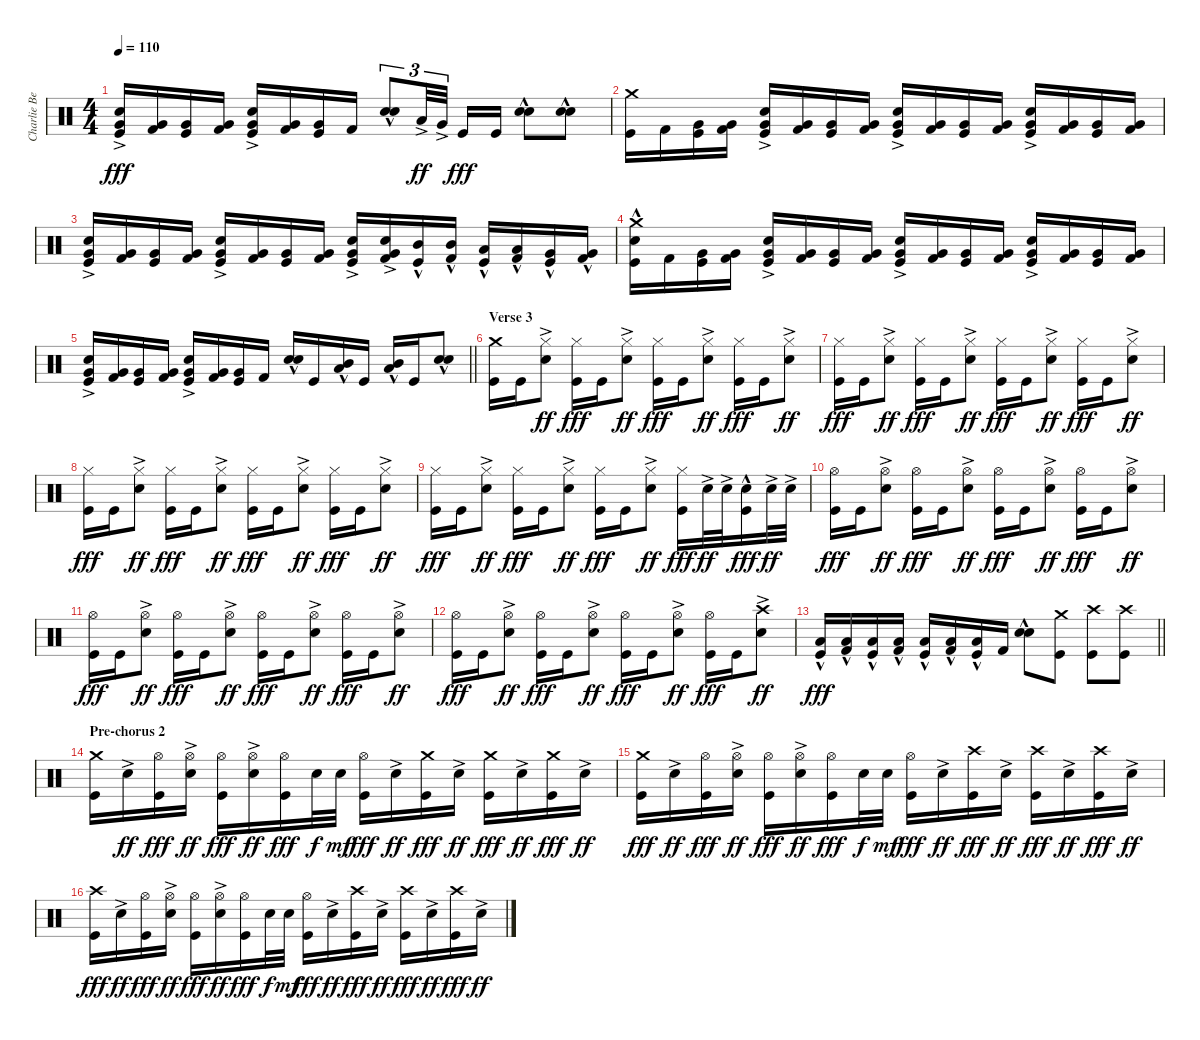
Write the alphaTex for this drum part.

\track ("Charlie Benante (Drums)" "Charlie Be") {instrument percussion}
\staff {score}
\articulation defaults
\ts (4 4)
\tempo 110
\clef neutral
\ks c
("Snare (hit) 2"{ac} "Very Low Tom (hit)" "Kick (hit)").16{dy fff} ("Very Low Tom (hit)" "Kick (hit) 2").16 ("Very Low Tom (hit)" "Kick (hit)").16 ("Very Low Tom (hit)" "Kick (hit) 2").16 ("Snare (hit) 2"{ac} "Very Low Tom (hit)" "Kick (hit)").16 ("Very Low Tom (hit)" "Kick (hit) 2").16 ("Very Low Tom (hit)" "Kick (hit)").16 "Kick (hit) 2".16 ("Snare (hit) 2"{hac} "Snare (hit) 2"{hac}).8{tu (3 2) bu 120} "Low Tom (hit)"{ac}.32{tu (3 2) dy ff} "Very Low Tom (hit)"{ac}.32{tu (3 2) beam splitsecondary} "Kick (hit)".16{dy fff} "Kick (hit)".16 ("Snare (hit) 2"{hac} "Snare (hit) 2"{hac}).8{bu 120} ("Snare (hit) 2"{hac} "Snare (hit) 2"{hac}).8{bd 120} |
("Crash medium (hit)" "Kick (hit)").16 "Kick (hit) 2".16 ("Very Low Tom (hit)" "Kick (hit)").16 ("Very Low Tom (hit)" "Kick (hit) 2").16 ("Snare (hit) 2"{ac} "Very Low Tom (hit)" "Kick (hit)").16 ("Very Low Tom (hit)" "Kick (hit) 2").16 ("Very Low Tom (hit)" "Kick (hit)").16 ("Very Low Tom (hit)" "Kick (hit) 2").16 ("Snare (hit) 2"{ac} "Very Low Tom (hit)" "Kick (hit)").16 ("Very Low Tom (hit)" "Kick (hit) 2").16 ("Very Low Tom (hit)" "Kick (hit)").16 ("Very Low Tom (hit)" "Kick (hit) 2").16 ("Snare (hit) 2"{ac} "Very Low Tom (hit)" "Kick (hit)").16 ("Very Low Tom (hit)" "Kick (hit) 2").16 ("Very Low Tom (hit)" "Kick (hit)").16 ("Very Low Tom (hit)" "Kick (hit) 2").16 |
("Snare (hit) 2"{ac} "Very Low Tom (hit)" "Kick (hit)").16 ("Very Low Tom (hit)" "Kick (hit) 2").16 ("Very Low Tom (hit)" "Kick (hit)").16 ("Very Low Tom (hit)" "Kick (hit) 2").16 ("Snare (hit) 2"{ac} "Very Low Tom (hit)" "Kick (hit)").16 ("Very Low Tom (hit)" "Kick (hit) 2").16 ("Very Low Tom (hit)" "Kick (hit)").16 ("Very Low Tom (hit)" "Kick (hit) 2").16 ("Snare (hit) 2"{ac} "Very Low Tom (hit)" "Kick (hit)").16 ("Snare (hit) 2"{ac} "Very Low Tom (hit)" "Kick (hit) 2").16 ("Mid Tom (hit)"{hac} "Kick (hit)").16 ("Mid Tom (hit)"{hac} "Kick (hit) 2").16 ("Low Tom (hit)"{hac} "Kick (hit)").16 ("Low Tom (hit)"{hac} "Kick (hit) 2"{hac}).16 ("Very Low Tom (hit)"{hac} "Kick (hit)").16 ("Very Low Tom (hit)"{hac} "Kick (hit) 2").16 |
("Crash medium (hit)" "Snare (hit) 2"{hac} "Kick (hit)").16 "Kick (hit) 2".16 ("Very Low Tom (hit)" "Kick (hit)").16 ("Very Low Tom (hit)" "Kick (hit) 2").16 ("Snare (hit) 2"{ac} "Very Low Tom (hit)" "Kick (hit)").16 ("Very Low Tom (hit)" "Kick (hit) 2").16 ("Very Low Tom (hit)" "Kick (hit)").16 ("Very Low Tom (hit)" "Kick (hit) 2").16 ("Snare (hit) 2"{ac} "Very Low Tom (hit)" "Kick (hit)").16 ("Very Low Tom (hit)" "Kick (hit) 2").16 ("Very Low Tom (hit)" "Kick (hit)").16 ("Very Low Tom (hit)" "Kick (hit) 2").16 ("Snare (hit) 2"{ac} "Very Low Tom (hit)" "Kick (hit)").16 ("Very Low Tom (hit)" "Kick (hit) 2").16 ("Very Low Tom (hit)" "Kick (hit)").16 ("Very Low Tom (hit)" "Kick (hit) 2").16 |
\barLineRight lightlight
("Snare (hit) 2"{ac} "Very Low Tom (hit)" "Kick (hit)").16 ("Very Low Tom (hit)" "Kick (hit) 2").16 ("Very Low Tom (hit)" "Kick (hit)").16 ("Very Low Tom (hit)" "Kick (hit) 2").16 ("Snare (hit) 2"{ac} "Very Low Tom (hit)" "Kick (hit)").16 ("Very Low Tom (hit)" "Kick (hit) 2").16 ("Very Low Tom (hit)" "Kick (hit)").16 "Kick (hit) 2".16 ("Snare (hit) 2"{hac} "Snare (hit) 2"{hac}).16{bd 120} "Kick (hit)".16 ("Mid Tom (hit)"{hac} "Low Tom (hit)"{hac}).16{bu 60} "Kick (hit)".16 ("Mid Tom (hit)"{hac} "Low Tom (hit)"{hac}).16{bu 60} "Kick (hit)".16 ("Snare (hit) 2"{hac} "Snare (hit) 2"{hac}).8{bd 120} |
\section ("" "Verse 3")
("Crash medium (hit)" "Kick (hit)").16 "Kick (hit)".16 ("Hi-Hat (closed)" "Snare (hit) 2"{ac}).8{dy ff} ("Hi-Hat (closed)" "Kick (hit)").16{dy fff} "Kick (hit)".16 ("Hi-Hat (closed)" "Snare (hit) 2"{ac}).8{dy ff} ("Hi-Hat (closed)" "Kick (hit)").16{dy fff} "Kick (hit)".16 ("Hi-Hat (closed)" "Snare (hit) 2"{ac}).8{dy ff} ("Hi-Hat (closed)" "Kick (hit)").16{dy fff} "Kick (hit)".16 ("Hi-Hat (closed)" "Snare (hit) 2"{ac}).8{dy ff} |
("Hi-Hat (closed)" "Kick (hit)").16{dy fff} "Kick (hit)".16 ("Hi-Hat (closed)" "Snare (hit) 2"{ac}).8{dy ff} ("Hi-Hat (closed)" "Kick (hit)").16{dy fff} "Kick (hit)".16 ("Hi-Hat (closed)" "Snare (hit) 2"{ac}).8{dy ff} ("Hi-Hat (closed)" "Kick (hit)").16{dy fff} "Kick (hit)".16 ("Hi-Hat (closed)" "Snare (hit) 2"{ac}).8{dy ff} ("Hi-Hat (closed)" "Kick (hit)").16{dy fff} "Kick (hit)".16 ("Hi-Hat (closed)" "Snare (hit) 2"{ac}).8{dy ff} |
("Hi-Hat (closed)" "Kick (hit)").16{dy fff} "Kick (hit)".16 ("Hi-Hat (closed)" "Snare (hit) 2"{ac}).8{dy ff} ("Hi-Hat (closed)" "Kick (hit)").16{dy fff} "Kick (hit)".16 ("Hi-Hat (closed)" "Snare (hit) 2"{ac}).8{dy ff} ("Hi-Hat (closed)" "Kick (hit)").16{dy fff} "Kick (hit)".16 ("Hi-Hat (closed)" "Snare (hit) 2"{ac}).8{dy ff} ("Hi-Hat (closed)" "Kick (hit)").16{dy fff} "Kick (hit)".16 ("Hi-Hat (closed)" "Snare (hit) 2"{ac}).8{dy ff} |
("Hi-Hat (closed)" "Kick (hit)").16{dy fff} "Kick (hit)".16 ("Hi-Hat (closed)" "Snare (hit) 2"{ac}).8{dy ff} ("Hi-Hat (closed)" "Kick (hit)").16{dy fff} "Kick (hit)".16 ("Hi-Hat (closed)" "Snare (hit) 2"{ac}).8{dy ff} ("Hi-Hat (closed)" "Kick (hit)").16{dy fff} "Kick (hit)".16 ("Hi-Hat (closed)" "Snare (hit) 2"{ac}).8{dy ff} ("Hi-Hat (closed)" "Kick (hit)").16{dy fff} "Snare (hit) 2"{ac}.32{dy ff} "Snare (hit) 2"{ac}.32 ("Snare (hit) 2"{hac} "Kick (hit)").16{dy fff} "Snare (hit) 2"{ac}.32{dy ff} "Snare (hit) 2"{ac}.32 |
("Hi-Hat (open)" "Kick (hit)").16{dy fff} "Kick (hit)".16 ("Hi-Hat (open)" "Snare (hit) 2"{ac}).8{dy ff} ("Hi-Hat (open)" "Kick (hit)").16{dy fff} "Kick (hit)".16 ("Hi-Hat (open)" "Snare (hit) 2"{ac}).8{dy ff} ("Hi-Hat (open)" "Kick (hit)").16{dy fff} "Kick (hit)".16 ("Hi-Hat (open)" "Snare (hit) 2"{ac}).8{dy ff} ("Hi-Hat (open)" "Kick (hit)").16{dy fff} "Kick (hit)".16 ("Hi-Hat (open)" "Snare (hit) 2"{ac}).8{dy ff} |
("Hi-Hat (open)" "Kick (hit)").16{dy fff} "Kick (hit)".16 ("Hi-Hat (open)" "Snare (hit) 2"{ac}).8{dy ff} ("Hi-Hat (open)" "Kick (hit)").16{dy fff} "Kick (hit)".16 ("Hi-Hat (open)" "Snare (hit) 2"{ac}).8{dy ff} ("Hi-Hat (open)" "Kick (hit)").16{dy fff} "Kick (hit)".16 ("Hi-Hat (open)" "Snare (hit) 2"{ac}).8{dy ff} ("Hi-Hat (open)" "Kick (hit)").16{dy fff} "Kick (hit)".16 ("Hi-Hat (open)" "Snare (hit) 2"{ac}).8{dy ff} |
("Hi-Hat (open)" "Kick (hit)").16{dy fff} "Kick (hit)".16 ("Hi-Hat (open)" "Snare (hit) 2"{ac}).8{dy ff} ("Hi-Hat (open)" "Kick (hit)").16{dy fff} "Kick (hit)".16 ("Hi-Hat (open)" "Snare (hit) 2"{ac}).8{dy ff} ("Hi-Hat (open)" "Kick (hit)").16{dy fff} "Kick (hit)".16 ("Hi-Hat (open)" "Snare (hit) 2"{ac}).8{dy ff} ("Hi-Hat (open)" "Kick (hit)").16{dy fff} "Kick (hit)".16 ("Crash high (hit)" "Snare (hit) 2"{ac}).8{dy ff} |
\barLineRight lightlight
("Low Tom (hit)"{hac} "Kick (hit)").16{dy fff} ("Low Tom (hit)"{hac} "Kick (hit) 2").16 ("Low Tom (hit)"{hac} "Kick (hit)").16 ("Low Tom (hit)"{hac} "Kick (hit) 2").16 ("Low Tom (hit)"{hac} "Kick (hit)").16 ("Low Tom (hit)"{hac} "Kick (hit) 2").16 ("Low Tom (hit)"{hac} "Kick (hit)").16 "Kick (hit) 2".16 ("Snare (hit) 2"{hac} "Snare (hit) 2"{hac}).8{bd 120} ("Crash medium (hit)" "Kick (hit)").8 ("Crash high (hit)" "Kick (hit)").8 ("Crash high (hit)" "Kick (hit)").8 |
\section ("" "Pre-chorus 2")
("Crash medium (hit)" "Kick (hit)").16 "Snare (hit) 2"{ac}.16{dy ff} ("Hi-Hat (open)" "Kick (hit)").16{dy fff} ("Hi-Hat (open)" "Snare (hit) 2"{ac}).16{dy ff} ("Hi-Hat (open)" "Kick (hit)").16{dy fff} ("Hi-Hat (open)" "Snare (hit) 2"{ac}).16{dy ff} ("Hi-Hat (open)" "Kick (hit)").16{dy fff} "Snare (hit) 2".32{dy f} "Snare (hit) 2".32{dy mf} ("Hi-Hat (open)" "Kick (hit)").16{dy fff} "Snare (hit) 2"{ac}.16{dy ff} ("Crash medium (hit)" "Kick (hit)").16{dy fff} "Snare (hit) 2"{ac}.16{dy ff} ("Crash medium (hit)" "Kick (hit)").16{dy fff} "Snare (hit) 2"{ac}.16{dy ff} ("Crash medium (hit)" "Kick (hit)").16{dy fff} "Snare (hit) 2"{ac}.16{dy ff} |
("Crash medium (hit)" "Kick (hit)").16{dy fff} "Snare (hit) 2"{ac}.16{dy ff} ("Hi-Hat (open)" "Kick (hit)").16{dy fff} ("Hi-Hat (open)" "Snare (hit) 2"{ac}).16{dy ff} ("Hi-Hat (open)" "Kick (hit)").16{dy fff} ("Hi-Hat (open)" "Snare (hit) 2"{ac}).16{dy ff} ("Hi-Hat (open)" "Kick (hit)").16{dy fff} "Snare (hit) 2".32{dy f} "Snare (hit) 2".32{dy mf} ("Hi-Hat (open)" "Kick (hit)").16{dy fff} "Snare (hit) 2"{ac}.16{dy ff} ("Crash high (hit)" "Kick (hit)").16{dy fff} "Snare (hit) 2"{ac}.16{dy ff} ("Crash high (hit)" "Kick (hit)").16{dy fff} "Snare (hit) 2"{ac}.16{dy ff} ("Crash high (hit)" "Kick (hit)").16{dy fff} "Snare (hit) 2"{ac}.16{dy ff} |
("Crash high (hit)" "Kick (hit)").16{dy fff} "Snare (hit) 2"{ac}.16{dy ff} ("Hi-Hat (open)" "Kick (hit)").16{dy fff} ("Hi-Hat (open)" "Snare (hit) 2"{ac}).16{dy ff} ("Hi-Hat (open)" "Kick (hit)").16{dy fff} ("Hi-Hat (open)" "Snare (hit) 2"{ac}).16{dy ff} ("Hi-Hat (open)" "Kick (hit)").16{dy fff} "Snare (hit) 2".32{dy f} "Snare (hit) 2".32{dy mf} ("Hi-Hat (open)" "Kick (hit)").16{dy fff} "Snare (hit) 2"{ac}.16{dy ff} ("Crash high (hit)" "Kick (hit)").16{dy fff} "Snare (hit) 2"{ac}.16{dy ff} ("Crash high (hit)" "Kick (hit)").16{dy fff} "Snare (hit) 2"{ac}.16{dy ff} ("Crash high (hit)" "Kick (hit)").16{dy fff} "Snare (hit) 2"{ac}.16{dy ff}
